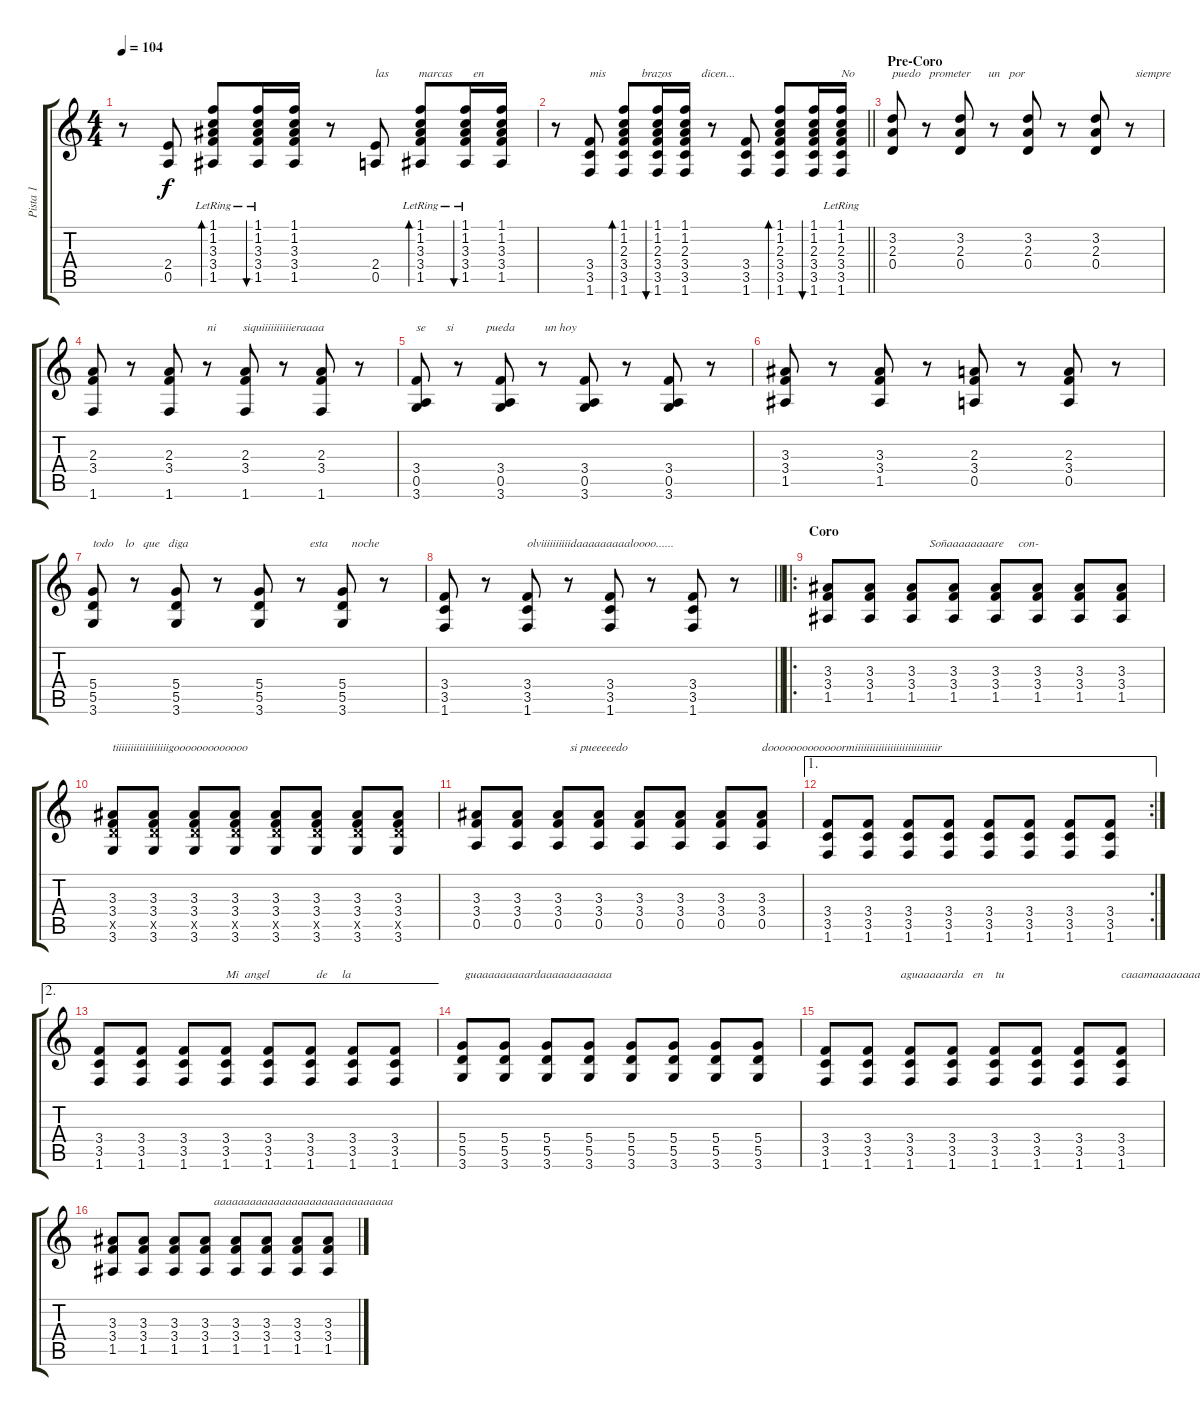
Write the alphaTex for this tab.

\track ("Pista 1" "Pista 1") {instrument acousticguitarsteel}
\staff {score tabs}
\tuning (E4 B3 G3 D3 A2 E2) {hide}
\ts (4 4)
\tempo 104
\clef g2
\ks c
r.8{dy f} (2.4 0.5).8 (1.1{lr} 1.2{lr} 3.3{lr} 3.4{lr} 1.5{lr}).8{bd 30} (1.1{lr} 1.2{lr} 3.3{lr} 3.4{lr} 1.5{lr}).16{bu 30} (1.1 1.2 3.3 3.4 1.5).16 r.8 (2.4 0.5).8{txt "las          marcas       en"} (1.1{lr} 1.2{lr} 3.3{lr} 3.4{lr} 1.5{lr}).8{bd 30} (1.1{lr} 1.2{lr} 3.3{lr} 3.4{lr} 1.5{lr}).16{bu 30} (1.1 1.2 3.3 3.4 1.5).16 |
\barLineRight lightlight
r.8{instrument acousticguitarsteel} (3.4 3.5 1.6).8{txt "mis            brazos          dicen..."} (1.1 1.2 2.3 3.4 3.5 1.6).8{bd 30} (1.1 1.2 2.3 3.4 3.5 1.6).16{bu 30} (1.1 1.2 2.3 3.4 3.5 1.6).16 r.8 (3.4 3.5 1.6).8 (1.1 1.2 2.3 3.4 3.5 1.6).8{bd 30} (1.1 1.2 2.3 3.4 3.5 1.6).16{bu 30} (1.1{lr} 1.2{lr} 2.3{lr} 3.4{lr} 3.5{lr} 1.6).16{txt "No"} |
\section ("" "Pre-Coro")
(3.2 2.3 0.4).8{txt "puedo   prometer      un   por" instrument distortionguitar} r.8 (3.2 2.3 0.4).8 r.8 (3.2 2.3 0.4).8 r.8 (3.2 2.3 0.4).8 r.8{txt "  siempre"} |
(2.3 3.4 1.6).8 r.8 (2.3 3.4 1.6).8 r.8{txt "ni         siquiiiiiiiiiieraaaa"} (2.3 3.4 1.6).8 r.8 (2.3 3.4 1.6).8 r.8 |
(3.4 0.5 3.6).8{txt "se       si           pueda          un hoy"} r.8 (3.4 0.5 3.6).8 r.8 (3.4 0.5 3.6).8 r.8 (3.4 0.5 3.6).8 r.8 |
(3.3 3.4 1.5).8 r.8 (3.3 3.4 1.5).8 r.8 (2.3 3.4 0.5).8 r.8 (2.3 3.4 0.5).8 r.8 |
(5.4 5.5 3.6).8{txt "todo    lo   que   diga" instrument distortionguitar} r.8 (5.4 5.5 3.6).8 r.8 (5.4 5.5 3.6).8 r.8{txt "   esta        noche"} (5.4 5.5 3.6).8 r.8 |
\barLineRight lightlight
(3.4 3.5 1.6).8{instrument distortionguitar} r.8 (3.4 3.5 1.6).8{txt "olviiiiiiiiiidaaaaaaaaaloooo......"} r.8 (3.4 3.5 1.6).8 r.8 (3.4 3.5 1.6).8 r.8 |
\ro
\section ("" "Coro")
(3.3 3.4 1.5).8{instrument overdrivenguitar} (3.3 3.4 1.5).8 (3.3 3.4 1.5).8{txt "      Soñaaaaaaaare     con-"} (3.3 3.4 1.5).8 (3.3 3.4 1.5).8 (3.3 3.4 1.5).8 (3.3 3.4 1.5).8 (3.3 3.4 1.5).8 |
(3.3 3.4 5.5{x} 3.6).8{txt "tiiiiiiiiiiiiiiiiiigooooooooooooo"} (3.3 3.4 5.5{x} 3.6).8 (3.3 3.4 5.5{x} 3.6).8 (3.3 3.4 5.5{x} 3.6).8 (3.3 3.4 5.5{x} 3.6).8 (3.3 3.4 5.5{x} 3.6).8 (3.3 3.4 5.5{x} 3.6).8 (3.3 3.4 5.5{x} 3.6).8 |
(3.3 3.4 0.5).8 (3.3 3.4 0.5).8 (3.3 3.4 0.5).8{txt "    si pueeeeedo    "} (3.3 3.4 0.5).8 (3.3 3.4 0.5).8 (3.3 3.4 0.5).8 (3.3 3.4 0.5).8 (3.3 3.4 0.5).8{txt "dooooooooooooormiiiiiiiiiiiiiiiiiiiiiiiiiiiir"} |
\ae 1
\rc 2
(3.4 3.5 1.6).8 (3.4 3.5 1.6).8 (3.4 3.5 1.6).8 (3.4 3.5 1.6).8 (3.4 3.5 1.6).8 (3.4 3.5 1.6).8 (3.4 3.5 1.6).8 (3.4 3.5 1.6).8 |
\ae 2
(3.4 3.5 1.6).8 (3.4 3.5 1.6).8 (3.4 3.5 1.6).8 (3.4 3.5 1.6).8{txt "Mi  angel"} (3.4 3.5 1.6).8 (3.4 3.5 1.6).8{txt "  de     la "} (3.4 3.5 1.6).8 (3.4 3.5 1.6).8 |
(5.4 5.5 3.6).8{txt " guaaaaaaaaardaaaaaaaaaaaa"} (5.4 5.5 3.6).8 (5.4 5.5 3.6).8 (5.4 5.5 3.6).8 (5.4 5.5 3.6).8 (5.4 5.5 3.6).8 (5.4 5.5 3.6).8 (5.4 5.5 3.6).8 |
(3.4 3.5 1.6).8 (3.4 3.5 1.6).8{txt "           aguaaaaarda   en    tu "} (3.4 3.5 1.6).8 (3.4 3.5 1.6).8 (3.4 3.5 1.6).8 (3.4 3.5 1.6).8 (3.4 3.5 1.6).8 (3.4 3.5 1.6).8{txt "caaamaaaaaaaaaaaaaaaaaaaa"} |
(3.3 3.4 1.5).8 (3.3 3.4 1.5).8 (3.3 3.4 1.5).8 (3.3 3.4 1.5).8{txt "   aaaaaaaaaaaaaaaaaaaaaaaaaaaaaa"} (3.3 3.4 1.5).8 (3.3 3.4 1.5).8 (3.3 3.4 1.5).8 (3.3 3.4 1.5).8
